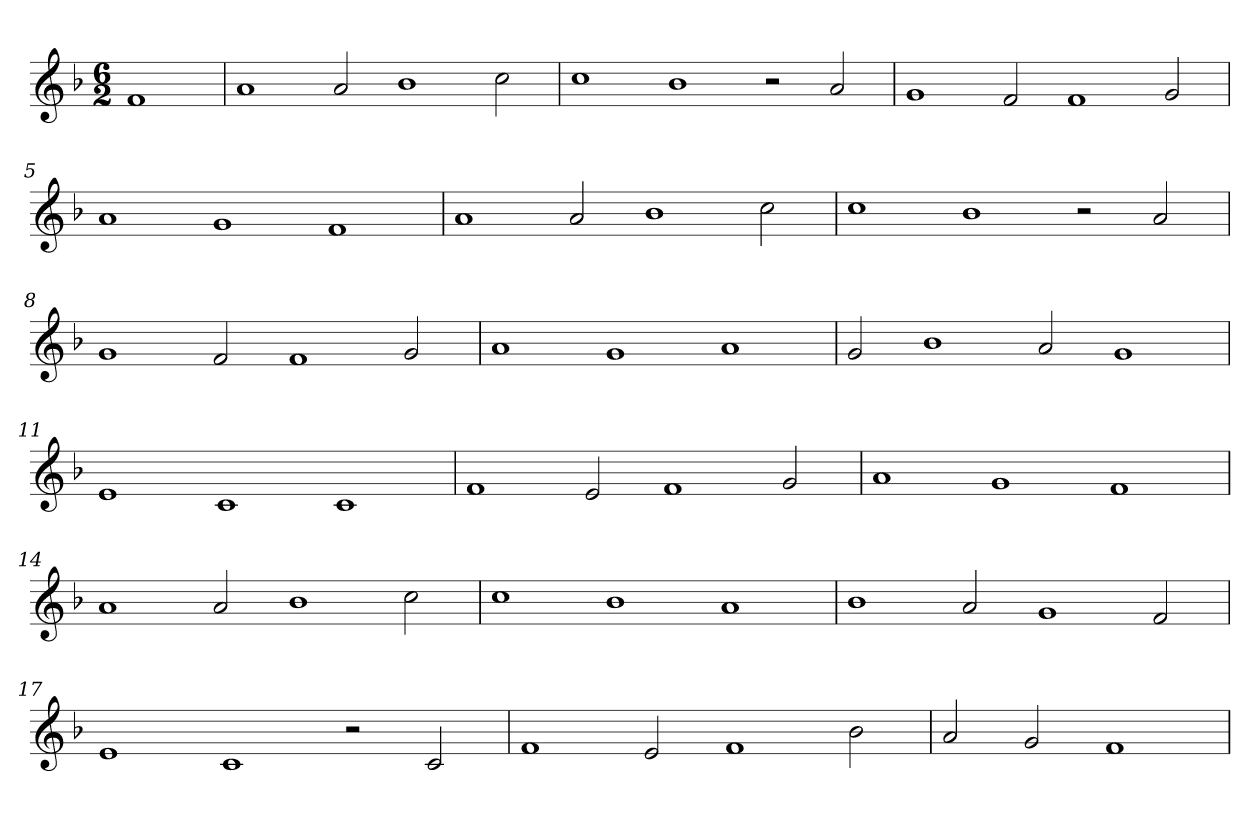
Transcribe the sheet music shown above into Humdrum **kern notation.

**kern
*part1
*staff1
*clefG2
*k[b-]
*F:
*M6/2
=1
1f
=2
1a
2a/
1b-
2cc\
=3
1cc
1b-
2r
2a/
=4
1g
2f/
1f
2g/
=5
1a
1g
1f
=6
1a
2a/
1b-
2cc\
=7
1cc
1b-
2r
2a/
!!LO:LB:g=z
=8
1g
2f/
1f
2g/
=9
1a
1g
1a
=10
2g/
1b-
2a/
1g
=11
1e
1c
1c
=12
1f
2e/
1f
2g/
=13
1a
1g
1f
!!LO:LB:g=z
=14
1a
2a/
1b-
2cc\
=15
1cc
1b-
1a
=16
1b-
2a/
1g
2f/
=17
1e
1c
2r
2c/
=18
1f
2e/
1f
2b-\
=19
2a/
2g/
1f
=
*-
